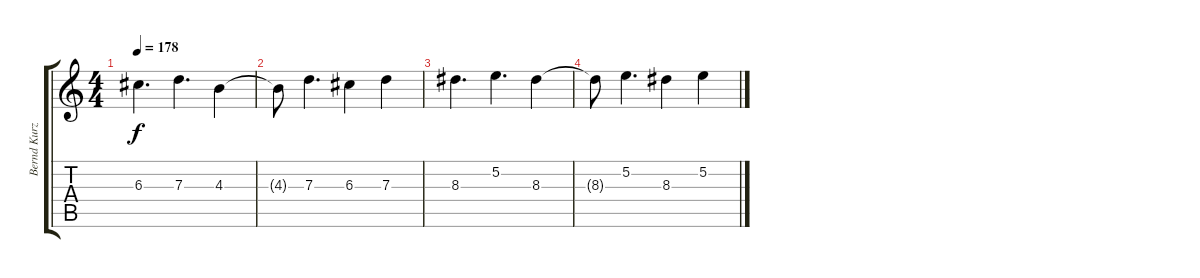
\track ("Bernd Kurzke" "Bernd Kurz") {instrument distortionguitar}
\staff {score tabs}
\tuning (E4 B3 G3 D3 A2 E2) {hide}
\ts (4 4)
\tempo 178
\clef g2
\ks c
6.3.4{d dy f} 7.3.4{d} 4.3.4 |
4.3{t}.8 7.3.4{d} 6.3.4 7.3.4 |
8.3.4{d} 5.2.4{d} 8.3.4 |
8.3{t}.8 5.2.4{d} 8.3.4 5.2.4
